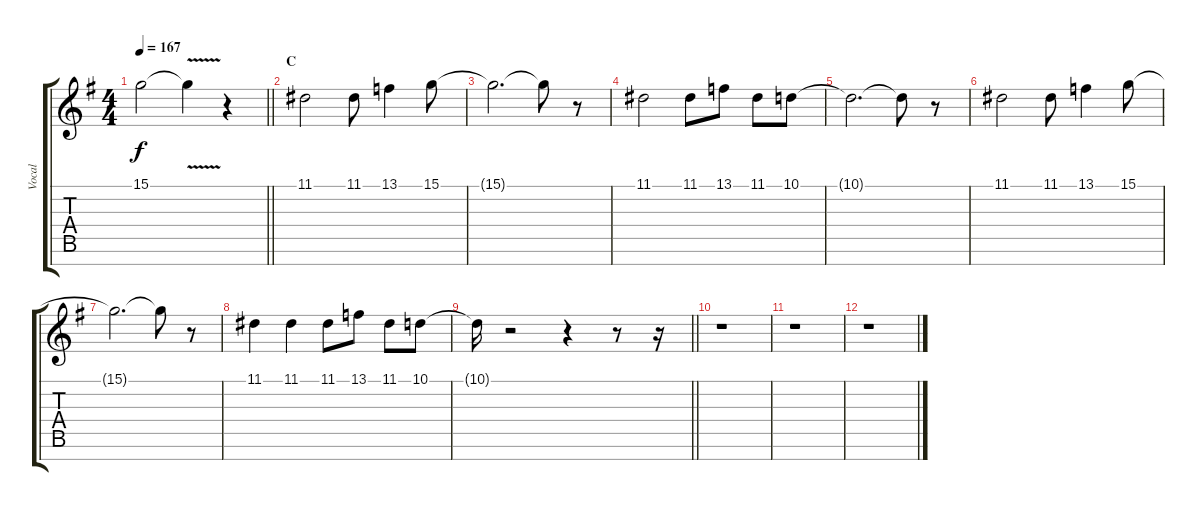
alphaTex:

\track ("Vocal" "Vocal") {instrument clarinet}
\staff {score tabs}
\tuning (E4 B3 G3 D3 A2 E2 B1) {hide}
\ts (4 4)
\tempo 167
\clef g2
\barLineRight lightlight
\ks g
15.1{t}.2{dy f} 15.1{v t}.4 r.4 |
\section ("" "C")
11.1.2 11.1.8 13.1.4 15.1.8 |
15.1{t}.2{d} 15.1{t}.8 r.8 |
11.1.2 11.1.8 13.1.8 11.1.8 10.1.8 |
10.1{t}.2{d} 10.1{t}.8 r.8 |
11.1.2 11.1.8 13.1.4 15.1.8 |
15.1{t}.2{d} 15.1{t}.8 r.8 |
11.1.4 11.1.4 11.1.8 13.1.8 11.1.8 10.1.8 |
\barLineRight lightlight
10.1{t}.16 r.2 r.4 r.8 r.16 |
r.1 |
r.1 |
r.1
